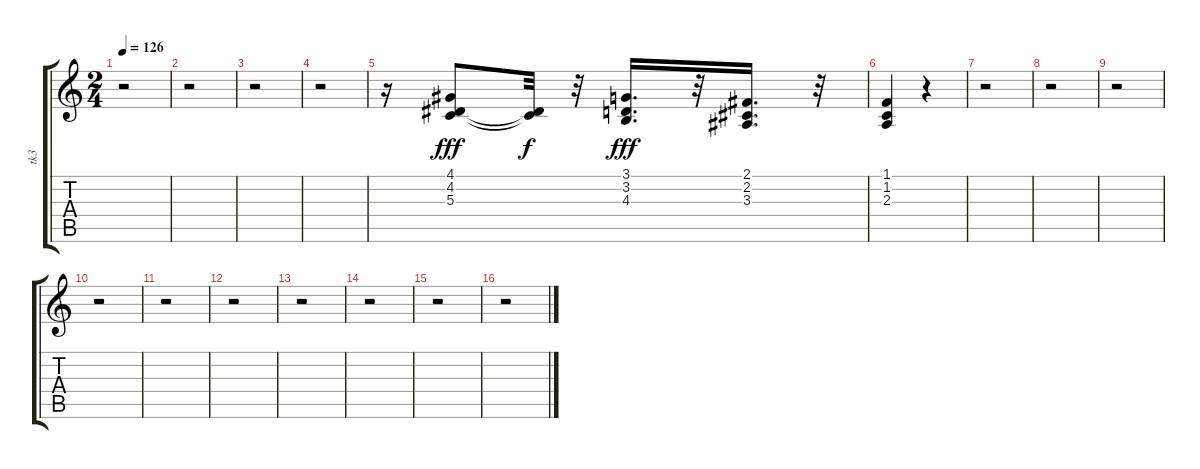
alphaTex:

\track ("tk3" "tk3") {instrument acousticgrandpiano}
\staff {score tabs}
\tuning (E4 B3 G3 D3 A2 E2) {hide}
\ts (2 4)
\tempo 126
\clef g2
\ks c
r.2{dy f} |
r.2 |
r.2 |
r.2 |
r.16 (4.1 4.2 5.3).8{dy fff} (4.2{t} 5.3{t}).32{dy f} r.32 (3.1 3.2 4.3).16{d dy fff} r.32 (2.1 2.2 3.3).16{d} r.32 |
(1.1 1.2 2.3).4 r.4 |
r.2 |
r.2 |
r.2 |
r.2 |
r.2 |
r.2 |
r.2 |
r.2 |
r.2 |
r.2
